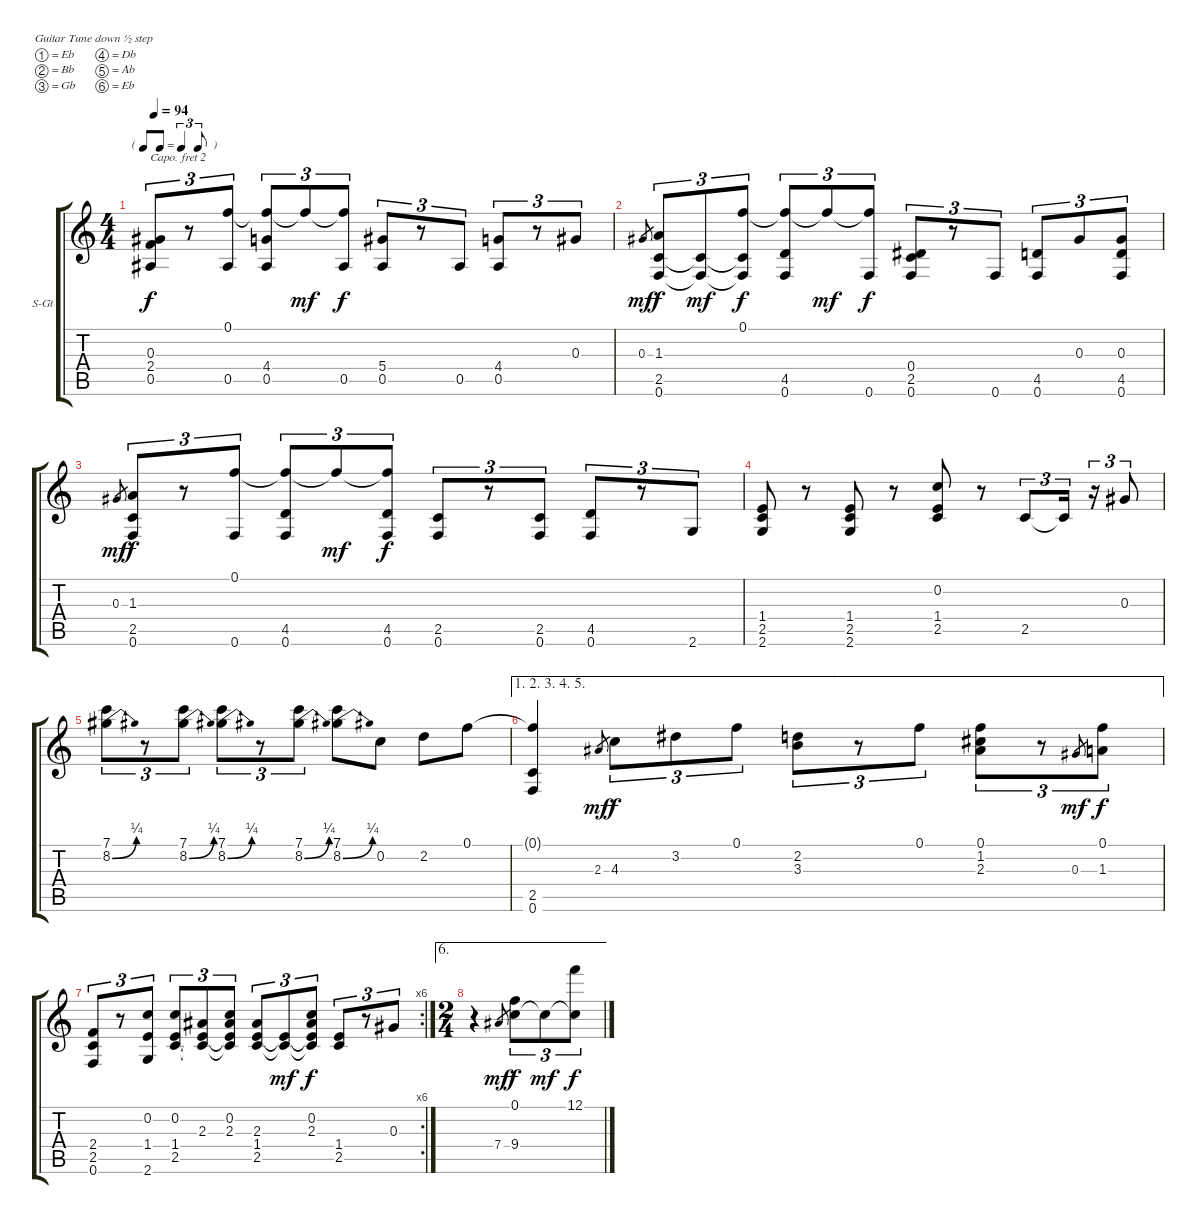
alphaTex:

\bracketExtendMode groupsimilarinstruments
\firstSystemTrackNameOrientation horizontal
\otherSystemsTrackNameOrientation horizontal
\track ("Track 1" "S-Gt") {instrument acousticguitarsteel}
\staff {score tabs}
\capo 2
\tuning (Eb4 Bb3 Gb3 Db3 Ab2 Eb2)
\ts (4 4)
\tf triplet8th
\tempo 94
\clef g2
\ks c
(0.3 2.4 0.5).8{tu (3 2) dy f} r.8{tu (3 2)} (0.1 0.5).8{tu (3 2)} (4.4 0.5 0.1{t}).8{tu (3 2)} 0.1{t}.8{tu (3 2) dy mf} (0.1{t} 0.5).8{tu (3 2) dy f} (5.4 0.5).8{tu (3 2)} r.8{tu (3 2)} 0.5.8{tu (3 2)} (4.4 0.5).8{tu (3 2)} r.8{tu (3 2)} 0.3.8{tu (3 2)} |
0.3.8{gr dy mf} (1.3 2.5 0.6).8{tu (3 2) dy f} (2.5{t} 0.6{t}).8{tu (3 2) dy mf} (0.1 2.5{t} 0.6{t}).8{tu (3 2) dy f} (4.5 0.6 0.1{t}).8{tu (3 2)} 0.1{t}.8{tu (3 2) dy mf} (0.1{t} 0.6).8{tu (3 2) dy f} (0.4 2.5 0.6).8{tu (3 2)} r.8{tu (3 2)} 0.6.8{tu (3 2)} (4.5 0.6).8{tu (3 2)} 0.3.8{tu (3 2)} (0.3 4.5 0.6).8{tu (3 2)} |
0.3.8{gr dy mf} (1.3 2.5 0.6).8{tu (3 2) dy f} r.8{tu (3 2)} (0.1 0.6).8{tu (3 2)} (4.5 0.6 0.1{t}).8{tu (3 2)} 0.1{t}.8{tu (3 2) dy mf} (0.1{t} 4.5 0.6).8{tu (3 2) dy f} (2.5 0.6).8{tu (3 2)} r.8{tu (3 2)} (2.5 0.6).8{tu (3 2)} (4.5 0.6).8{tu (3 2)} r.8{tu (3 2)} 2.6.8{tu (3 2)} |
(1.4 2.5 2.6).8 r.8 (1.4 2.5 2.6).8 r.8 (0.2 1.4 2.5).8 r.8 2.5.8{tu (3 2)} 2.5{t}.16{tu (3 2)} r.16{tu (3 2)} 0.3.8{tu (3 2)} |
(7.1 8.2{be (bend 0 0 60 1)}).8{tu (3 2)} r.8{tu (3 2)} (7.1 8.2{be (bend 0 0 60 1)}).8{tu (3 2)} (7.1 8.2{be (bend 0 0 60 1)}).8{tu (3 2)} r.8{tu (3 2)} (7.1 8.2{be (bend 0 0 60 1)}).8{tu (3 2)} (7.1 8.2{be (bend 0 0 60 1)}).8 0.2.8 2.2.8 0.1.8 |
\ae (1 2 3 4 5)
(0.1{t} 2.5 0.6).4 2.3.8{gr dy mf} 4.3.8{tu (3 2) dy f} 3.2.8{tu (3 2)} 0.1.8{tu (3 2)} (2.2 3.3).8{tu (3 2)} r.8{tu (3 2)} 0.1.8{tu (3 2)} (0.1 1.2 2.3).8{tu (3 2)} r.8{tu (3 2)} 0.3.8{gr dy mf} (0.1 1.3).8{tu (3 2) dy f} |
\rc 6
(2.4 2.5 0.6).8{tu (3 2)} r.8{tu (3 2)} (0.2 1.4 2.6).8{tu (3 2)} (0.2 1.4 2.5).8{tu (3 2)} (2.3 1.4{t} 2.5{t}).8{tu (3 2)} (0.2 2.3 1.4{t} 2.5{t}).8{tu (3 2)} (2.3 1.4 2.5).8{tu (3 2)} (1.4{t} 2.5{t}).8{tu (3 2) dy mf} (0.2 2.3 1.4{t} 2.5{t}).8{tu (3 2) dy f} (1.4 2.5).8{tu (3 2)} r.8{tu (3 2)} 0.3.8{tu (3 2)} |
\ae 6
\ts (2 4)
r.4 7.4.8{gr dy mf} (0.1 9.4).8{tu (3 2) dy f} 9.4{t}.8{tu (3 2) dy mf} (12.1 9.4{t}).8{tu (3 2) dy f}
